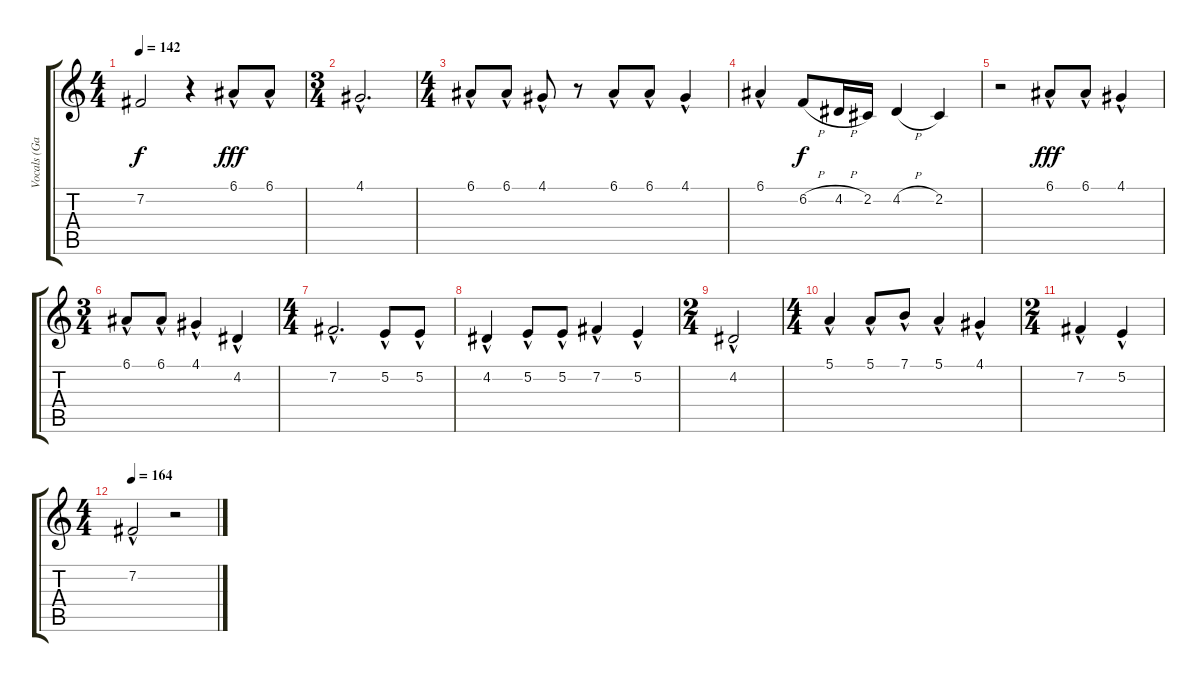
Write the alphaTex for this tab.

\track ("Vocals (Gabriel)" "Vocals (Ga") {instrument synthvoice}
\staff {score tabs}
\tuning (E4 B3 G3 D3 A2 E2) {hide}
\ts (4 4)
\tempo 142
\clef g2
\ks c
7.2.2{dy f} r.4 6.1{hac}.8{dy fff} 6.1{hac}.8 |
\ts (3 4)
4.1{hac}.2{d} |
\ts (4 4)
6.1{hac}.8 6.1{hac}.8 4.1{hac}.8 r.8 6.1{hac}.8 6.1{hac}.8 4.1{hac}.4 |
6.1{hac}.4 6.2{h}.8{dy f} 4.2{h}.16 2.2.16 4.2{h}.4 2.2.4 |
r.2 6.1{hac}.8{dy fff} 6.1{hac}.8 4.1{hac}.4 |
\ts (3 4)
6.1{hac}.8 6.1{hac}.8 4.1{hac}.4 4.2{hac}.4 |
\ts (4 4)
7.2{hac}.2{d} 5.2{hac}.8 5.2{hac}.8 |
4.2{hac}.4 5.2{hac}.8 5.2{hac}.8 7.2{hac}.4 5.2{hac}.4 |
\ts (2 4)
4.2{hac}.2 |
\ts (4 4)
5.1{hac}.4 5.1{hac}.8 7.1{hac}.8 5.1{hac}.4 4.1{hac}.4 |
\ts (2 4)
7.2{hac}.4 5.2{hac}.4 |
\ts (4 4)
\tempo 164
7.2{hac}.2 r.2
